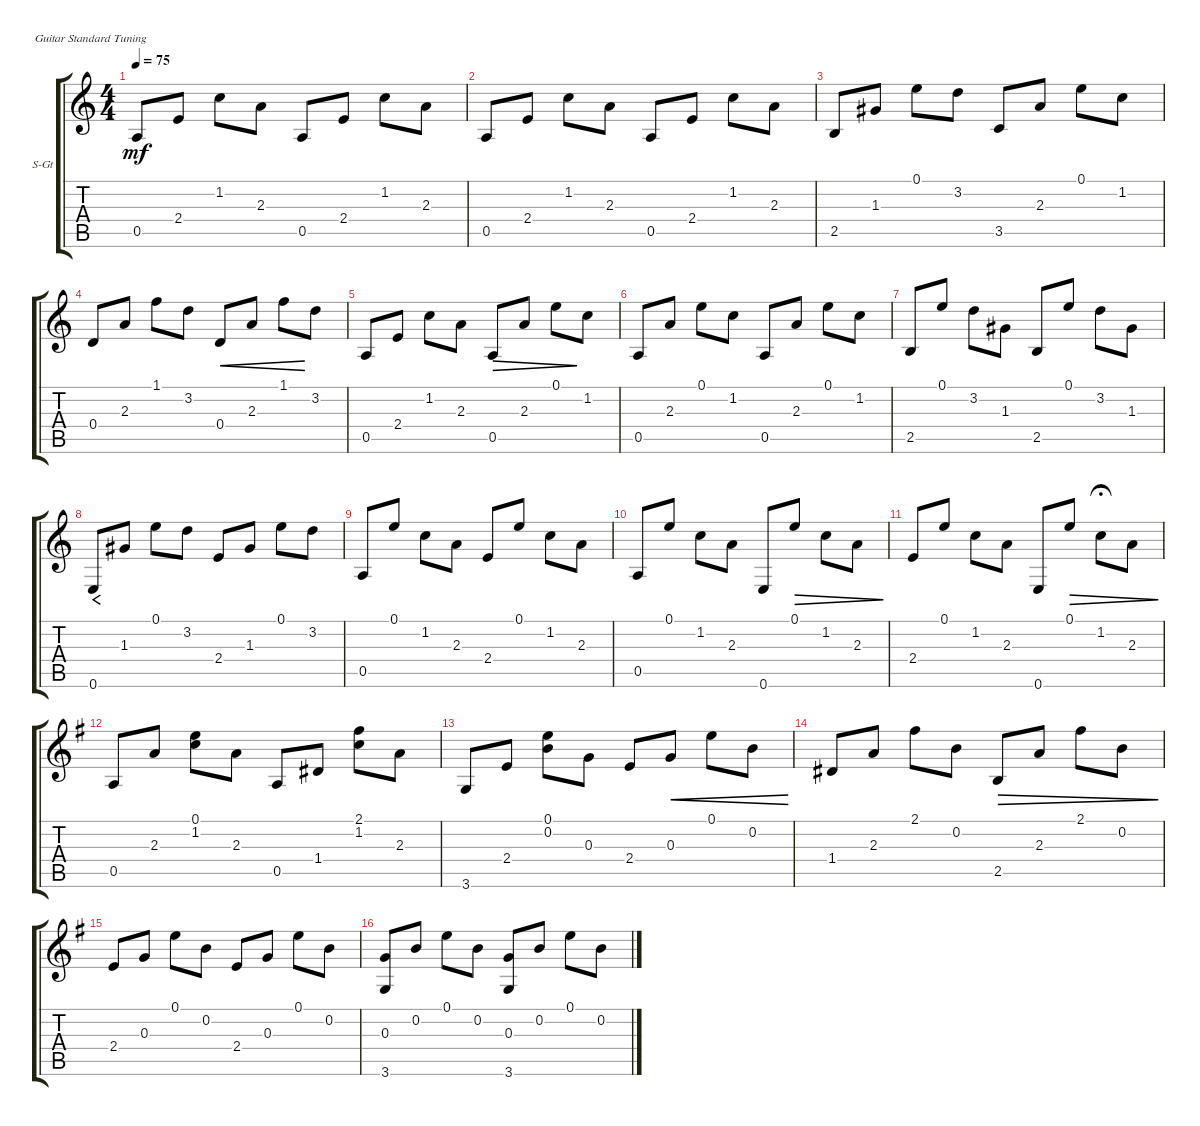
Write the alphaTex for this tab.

\defaultSystemsLayout 4
\bracketExtendMode groupsimilarinstruments
\firstSystemTrackNameOrientation horizontal
\otherSystemsTrackNameOrientation horizontal
\track ("Steel Guitar" "S-Gt") {instrument acousticguitarsteel}
\staff {score tabs}
\tuning (E4 B3 G3 D3 A2 E2)
\ts (4 4)
\tempo 75
\clef g2
\scale
0.653631
\ks c
0.5.8{dy mf instrument acousticguitarsteel} 2.4.8 1.2.8 2.3.8 0.5.8 2.4.8 1.2.8 2.3.8 |
\scale
0.346369 0.5.8 2.4.8 1.2.8 2.3.8 0.5.8 2.4.8 1.2.8 2.3.8 |
\scale
0.5 2.5.8 1.3.8 0.1.8 3.2.8 3.5.8 2.3.8 0.1.8 1.2.8 |
\scale
0.5 0.4.8 2.3.8 1.1.8 3.2.8 0.4.8{cre} 2.3.8{cre} 1.1.8{cre} 3.2.8 |
\scale
0.5 0.5.8 2.4.8 1.2.8 2.3.8 0.5.8{dec} 2.3.8{dec} 0.1.8{dec} 1.2.8 |
\scale
0.5 0.5.8 2.3.8 0.1.8 1.2.8 0.5.8 2.3.8 0.1.8 1.2.8 |
\scale
0.5 2.5.8 0.1.8 3.2.8 1.3.8 2.5.8 0.1.8 3.2.8 1.3.8 |
\scale
0.5 0.6.8{cre} 1.3.8 0.1.8 3.2.8 2.4.8 1.3.8 0.1.8 3.2.8 |
\scale
0.5 0.5.8 0.1.8 1.2.8 2.3.8 2.4.8 0.1.8 1.2.8 2.3.8 |
\scale
0.5 0.5.8 0.1.8 1.2.8 2.3.8 0.6.8 0.1.8{dec} 1.2.8{dec} 2.3.8{dec} |
2.4.8 0.1.8 1.2.8 2.3.8 0.6.8 0.1.8{dec} 1.2.8{dec fermata (medium 0.5)} 2.3.8{dec} |
\ks eminor
0.5.8 2.3.8 (1.2 0.1).8 2.3.8 0.5.8 1.4.8 (1.2 2.1).8 2.3.8 |
3.6.8 2.4.8 (0.2 0.1).8 0.3.8 2.4.8 0.3.8{cre} 0.1.8{cre} 0.2.8{cre} |
1.4.8 2.3.8 2.1.8 0.2.8 2.5.8{dec} 2.3.8{dec} 2.1.8{dec} 0.2.8{dec} |
2.4.8 0.3.8 0.1.8 0.2.8 2.4.8 0.3.8 0.1.8 0.2.8 |
(3.6 0.3).8 0.2.8 0.1.8 0.2.8 (3.6 0.3).8 0.2.8 0.1.8 0.2.8
